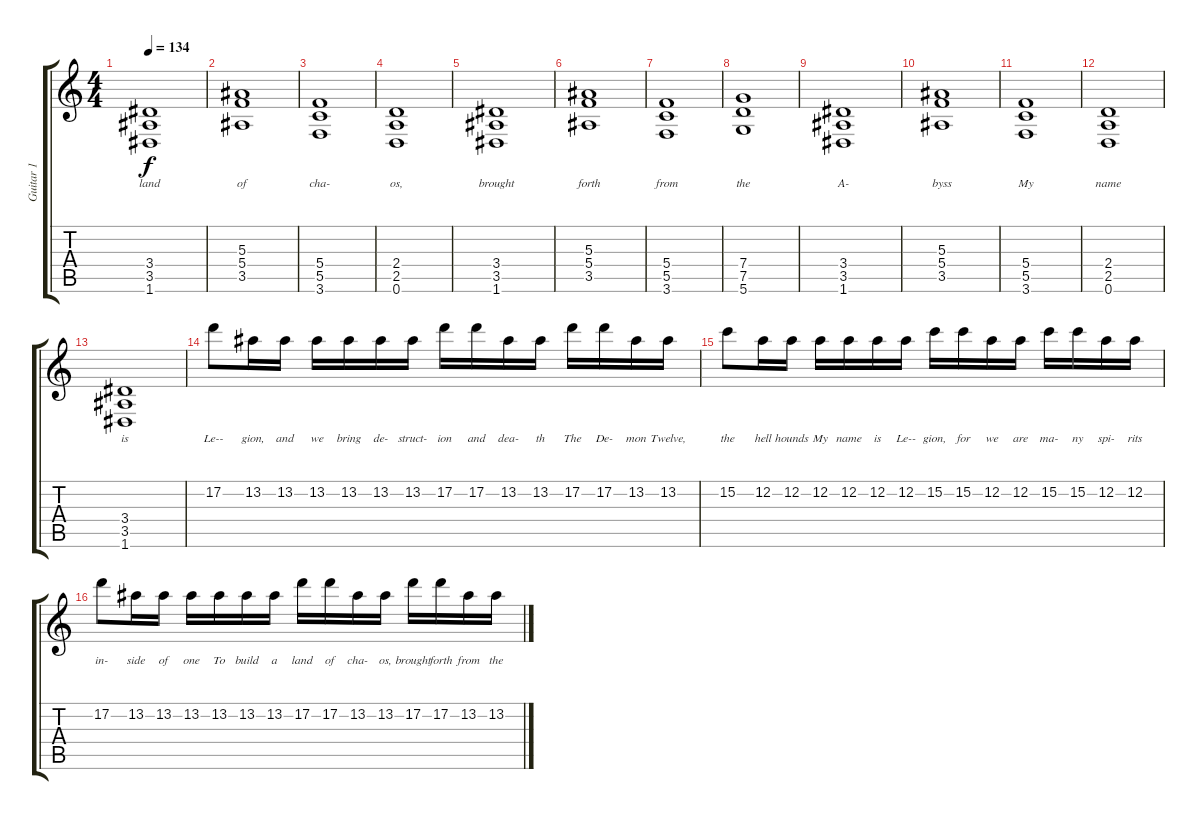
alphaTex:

\track ("Guitar 1" "Guitar 1") {instrument distortionguitar}
\staff {score tabs}
\tuning (D4 A3 F3 C3 G2 D2) {hide}
\ts (4 4)
\tempo 134
\clef g2
\ks aminor
(3.4 3.5 1.6).1{lyrics (0 "land") lyrics (1 "") lyrics (2 "") lyrics (3 "") lyrics (4 "") dy f} |
(5.3 5.4 3.5).1{lyrics (0 "of") lyrics (1 "") lyrics (2 "") lyrics (3 "") lyrics (4 "")} |
(5.4 5.5 3.6).1{lyrics (0 "cha-") lyrics (1 "") lyrics (2 "") lyrics (3 "") lyrics (4 "")} |
(2.4 2.5 0.6).1{lyrics (0 "os,") lyrics (1 "") lyrics (2 "") lyrics (3 "") lyrics (4 "")} |
(3.4 3.5 1.6).1{lyrics (0 "brought") lyrics (1 "") lyrics (2 "") lyrics (3 "") lyrics (4 "")} |
(5.3 5.4 3.5).1{lyrics (0 "forth") lyrics (1 "") lyrics (2 "") lyrics (3 "") lyrics (4 "")} |
(5.4 5.5 3.6).1{lyrics (0 "from") lyrics (1 "") lyrics (2 "") lyrics (3 "") lyrics (4 "")} |
(7.4 7.5 5.6).1{lyrics (0 "the") lyrics (1 "") lyrics (2 "") lyrics (3 "") lyrics (4 "")} |
(3.4 3.5 1.6).1{lyrics (0 "A-") lyrics (1 "") lyrics (2 "") lyrics (3 "") lyrics (4 "")} |
(5.3 5.4 3.5).1{lyrics (0 "byss") lyrics (1 "") lyrics (2 "") lyrics (3 "") lyrics (4 "")} |
(5.4 5.5 3.6).1{lyrics (0 "My") lyrics (1 "") lyrics (2 "") lyrics (3 "") lyrics (4 "")} |
(2.4 2.5 0.6).1{lyrics (0 "name") lyrics (1 "") lyrics (2 "") lyrics (3 "") lyrics (4 "")} |
(3.4 3.5 1.6).1{lyrics (0 "is") lyrics (1 "") lyrics (2 "") lyrics (3 "") lyrics (4 "")} |
17.2.8{lyrics (0 "Le--") lyrics (1 "") lyrics (2 "") lyrics (3 "") lyrics (4 "")} 13.2.16{lyrics (0 "gion,") lyrics (1 "") lyrics (2 "") lyrics (3 "") lyrics (4 "")} 13.2.16{lyrics (0 "and") lyrics (1 "") lyrics (2 "") lyrics (3 "") lyrics (4 "")} 13.2.16{lyrics (0 "we") lyrics (1 "") lyrics (2 "") lyrics (3 "") lyrics (4 "")} 13.2.16{lyrics (0 "bring") lyrics (1 "") lyrics (2 "") lyrics (3 "") lyrics (4 "")} 13.2.16{lyrics (0 "de-") lyrics (1 "") lyrics (2 "") lyrics (3 "") lyrics (4 "")} 13.2.16{lyrics (0 "struct-") lyrics (1 "") lyrics (2 "") lyrics (3 "") lyrics (4 "")} 17.2.16{lyrics (0 "ion") lyrics (1 "") lyrics (2 "") lyrics (3 "") lyrics (4 "")} 17.2.16{lyrics (0 "and") lyrics (1 "") lyrics (2 "") lyrics (3 "") lyrics (4 "")} 13.2.16{lyrics (0 "dea-") lyrics (1 "") lyrics (2 "") lyrics (3 "") lyrics (4 "")} 13.2.16{lyrics (0 "th") lyrics (1 "") lyrics (2 "") lyrics (3 "") lyrics (4 "")} 17.2.16{lyrics (0 "The") lyrics (1 "") lyrics (2 "") lyrics (3 "") lyrics (4 "")} 17.2.16{lyrics (0 "De-") lyrics (1 "") lyrics (2 "") lyrics (3 "") lyrics (4 "")} 13.2.16{lyrics (0 "mon") lyrics (1 "") lyrics (2 "") lyrics (3 "") lyrics (4 "")} 13.2.16{lyrics (0 "Twelve,") lyrics (1 "") lyrics (2 "") lyrics (3 "") lyrics (4 "")} |
15.2.8{lyrics (0 "the") lyrics (1 "") lyrics (2 "") lyrics (3 "") lyrics (4 "")} 12.2.16{lyrics (0 "hell") lyrics (1 "") lyrics (2 "") lyrics (3 "") lyrics (4 "")} 12.2.16{lyrics (0 "hounds") lyrics (1 "") lyrics (2 "") lyrics (3 "") lyrics (4 "")} 12.2.16{lyrics (0 "My") lyrics (1 "") lyrics (2 "") lyrics (3 "") lyrics (4 "")} 12.2.16{lyrics (0 "name") lyrics (1 "") lyrics (2 "") lyrics (3 "") lyrics (4 "")} 12.2.16{lyrics (0 "is") lyrics (1 "") lyrics (2 "") lyrics (3 "") lyrics (4 "")} 12.2.16{lyrics (0 "Le--") lyrics (1 "") lyrics (2 "") lyrics (3 "") lyrics (4 "")} 15.2.16{lyrics (0 "gion,") lyrics (1 "") lyrics (2 "") lyrics (3 "") lyrics (4 "")} 15.2.16{lyrics (0 "for") lyrics (1 "") lyrics (2 "") lyrics (3 "") lyrics (4 "")} 12.2.16{lyrics (0 "we") lyrics (1 "") lyrics (2 "") lyrics (3 "") lyrics (4 "")} 12.2.16{lyrics (0 "are") lyrics (1 "") lyrics (2 "") lyrics (3 "") lyrics (4 "")} 15.2.16{lyrics (0 "ma-") lyrics (1 "") lyrics (2 "") lyrics (3 "") lyrics (4 "")} 15.2.16{lyrics (0 "ny") lyrics (1 "") lyrics (2 "") lyrics (3 "") lyrics (4 "")} 12.2.16{lyrics (0 "spi-") lyrics (1 "") lyrics (2 "") lyrics (3 "") lyrics (4 "")} 12.2.16{lyrics (0 "rits") lyrics (1 "") lyrics (2 "") lyrics (3 "") lyrics (4 "")} |
17.2.8{lyrics (0 "in-") lyrics (1 "") lyrics (2 "") lyrics (3 "") lyrics (4 "")} 13.2.16{lyrics (0 "side") lyrics (1 "") lyrics (2 "") lyrics (3 "") lyrics (4 "")} 13.2.16{lyrics (0 "of") lyrics (1 "") lyrics (2 "") lyrics (3 "") lyrics (4 "")} 13.2.16{lyrics (0 "one") lyrics (1 "") lyrics (2 "") lyrics (3 "") lyrics (4 "")} 13.2.16{lyrics (0 "To") lyrics (1 "") lyrics (2 "") lyrics (3 "") lyrics (4 "")} 13.2.16{lyrics (0 "build") lyrics (1 "") lyrics (2 "") lyrics (3 "") lyrics (4 "")} 13.2.16{lyrics (0 "a") lyrics (1 "") lyrics (2 "") lyrics (3 "") lyrics (4 "")} 17.2.16{lyrics (0 "land") lyrics (1 "") lyrics (2 "") lyrics (3 "") lyrics (4 "")} 17.2.16{lyrics (0 "of") lyrics (1 "") lyrics (2 "") lyrics (3 "") lyrics (4 "")} 13.2.16{lyrics (0 "cha-") lyrics (1 "") lyrics (2 "") lyrics (3 "") lyrics (4 "")} 13.2.16{lyrics (0 "os,") lyrics (1 "") lyrics (2 "") lyrics (3 "") lyrics (4 "")} 17.2.16{lyrics (0 "brought") lyrics (1 "") lyrics (2 "") lyrics (3 "") lyrics (4 "")} 17.2.16{lyrics (0 "forth") lyrics (1 "") lyrics (2 "") lyrics (3 "") lyrics (4 "")} 13.2.16{lyrics (0 "from") lyrics (1 "") lyrics (2 "") lyrics (3 "") lyrics (4 "")} 13.2.16{lyrics (0 "the") lyrics (1 "") lyrics (2 "") lyrics (3 "") lyrics (4 "")}
